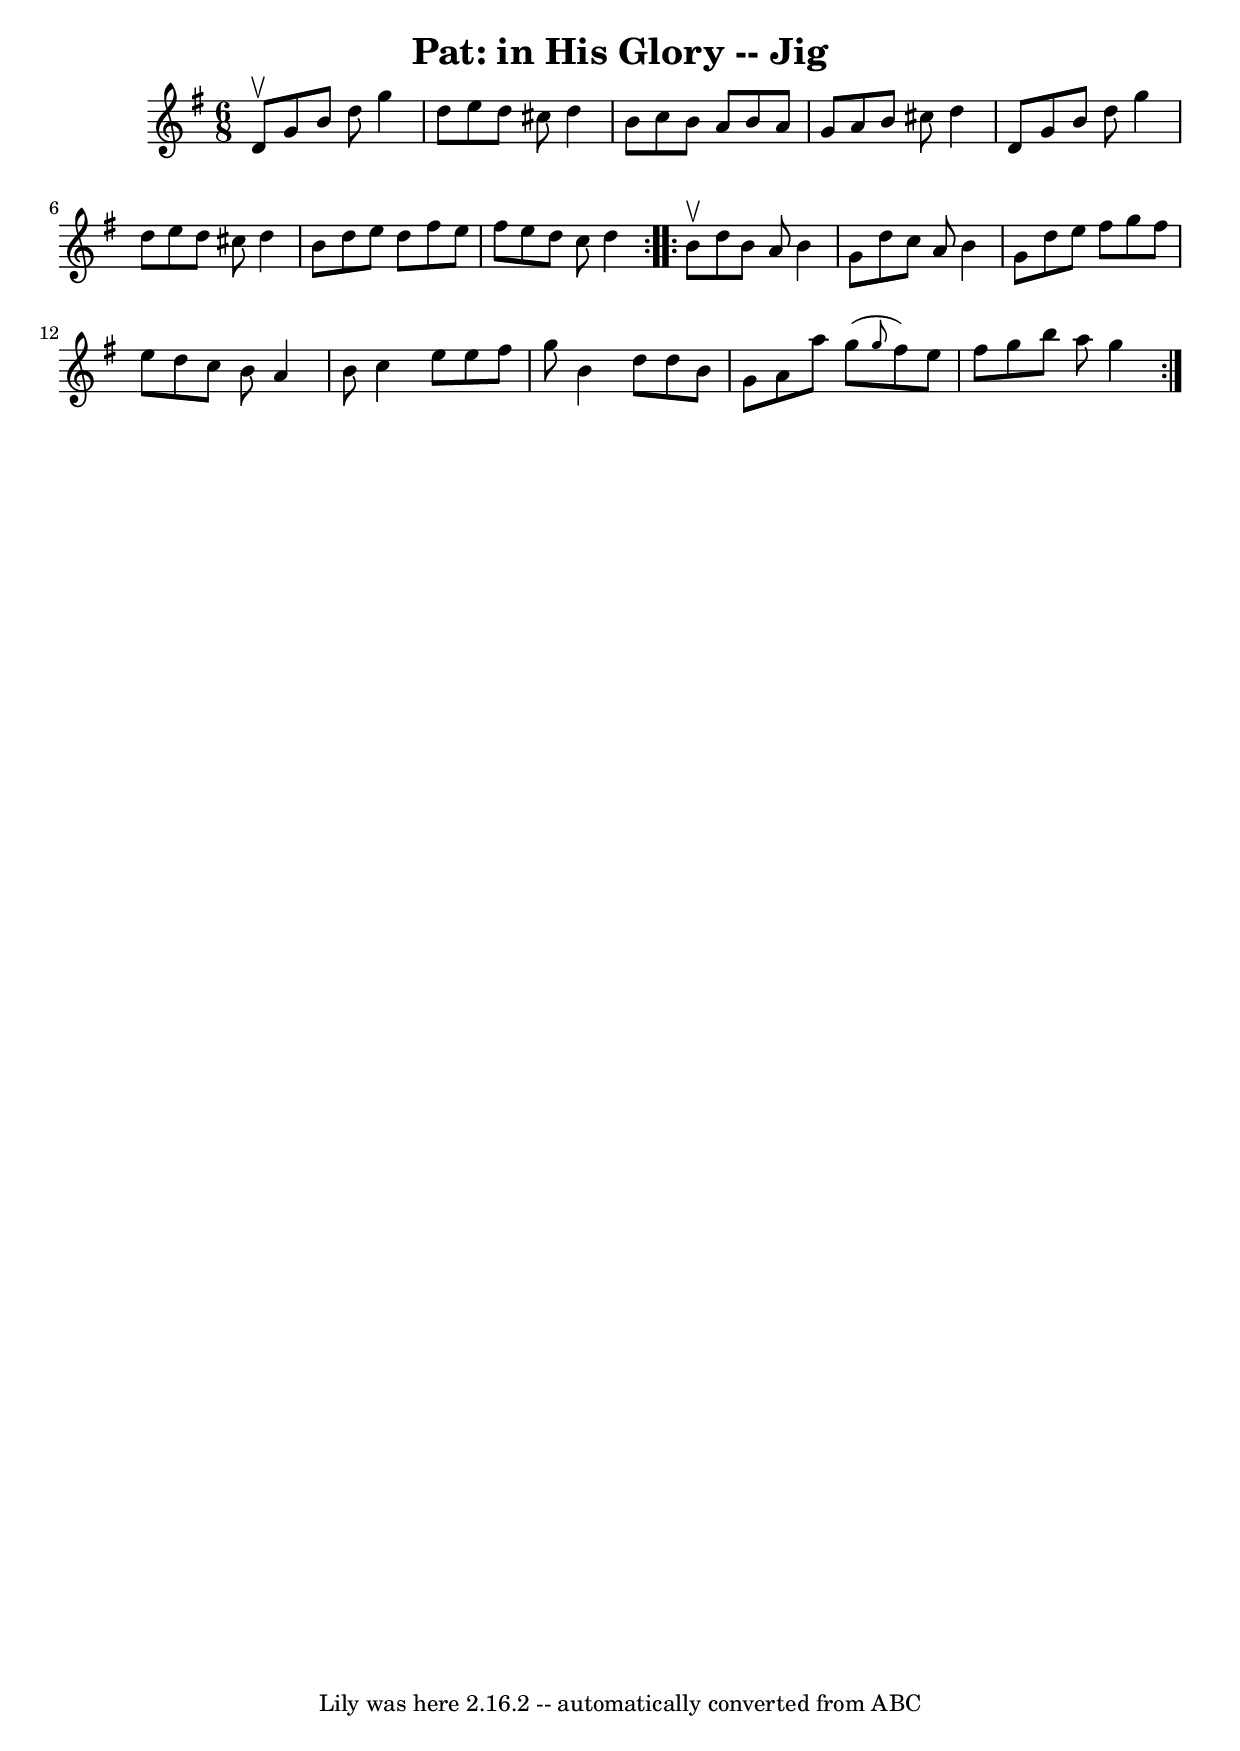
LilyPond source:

\version "2.16.2"
\include "Mammoth.ily"
\header {
  %% book = "Ryan's Mammoth Collection"
  crossRefNumber = "1"
  footnotes = ""
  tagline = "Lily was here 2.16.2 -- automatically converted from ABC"
  title = "Pat: in His Glory -- Jig"

}
voicedefault =  {



  \repeat volta 2 {

    \time 6/8 
    \key g \major
    d'8^\upbow |
    g'8 b'8 d''8 g''4    
    d''8  |
    e''8 d''8 cis''8 d''4 b'8  |
    c''8 b'8  
    a'8 b'8 a'8 g'8  |
    a'8 b'8 cis''8 d''4 d'8  
    |
    g'8 b'8 d''8 g''4 d''8  |
    e''8 d''8    
    cis''8 d''4 b'8  |
    d''8 e''8 d''8 fis''8 e''8    
    fis''8  |
    e''8 d''8 c''8 d''4  
  } 
  \repeat volta 2 {
    b'8 
    ^\upbow |
    d''8 b'8 a'8 b'4 g'8  |
    d''8 c''8    
    a'8 b'4 g'8  |
    d''8 e''8 fis''8 g''8 fis''8 e''8  
    |
    d''8 c''8 b'8 a'4 b'8  |
    c''4 e''8 e''8 
    fis''8 g''8  |
    b'4 d''8 d''8 b'8 g'8  |
    a'8 
    a''8 g''8 (\grace { g''8  
		      } fis''8) e''8 fis''8  |
    
    g''8 b''8 a''8 g''4  
  }   

}

\score{
  <<

    \context Staff="default"
    {
      \voicedefault 
      
    }

  >>
  \layout {
    
  }
  \midi {
  }

}
